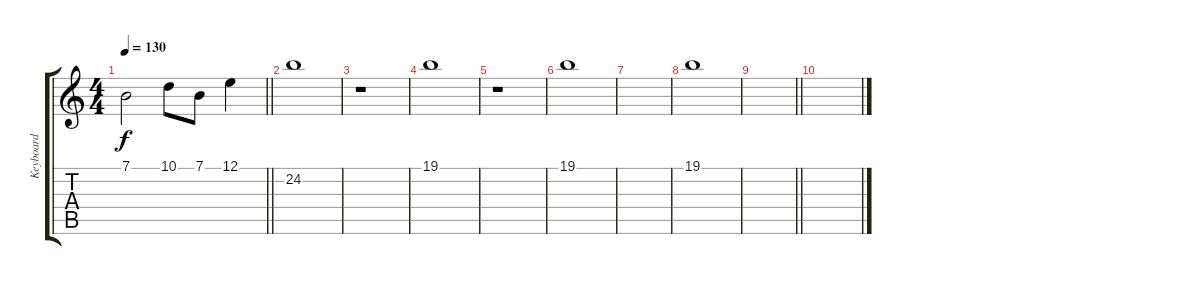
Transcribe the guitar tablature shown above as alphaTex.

\track ("Keyboard" "Keyboard") {instrument fx4atmosphere}
\staff {score tabs}
\tuning (E4 B3 G3 D3 A2 E2) {hide}
\ts (4 4)
\tempo 130
\clef g2
\barLineRight lightlight
\ks c
7.1{t}.2{dy f} 10.1.8 7.1.8 12.1.4 |
\section ("" "")
24.2.1 |
r.1 |
19.1.1 |
r.1 |
19.1.1 |
|
19.1.1 |
\barLineRight lightlight
|
\section ("" "")
